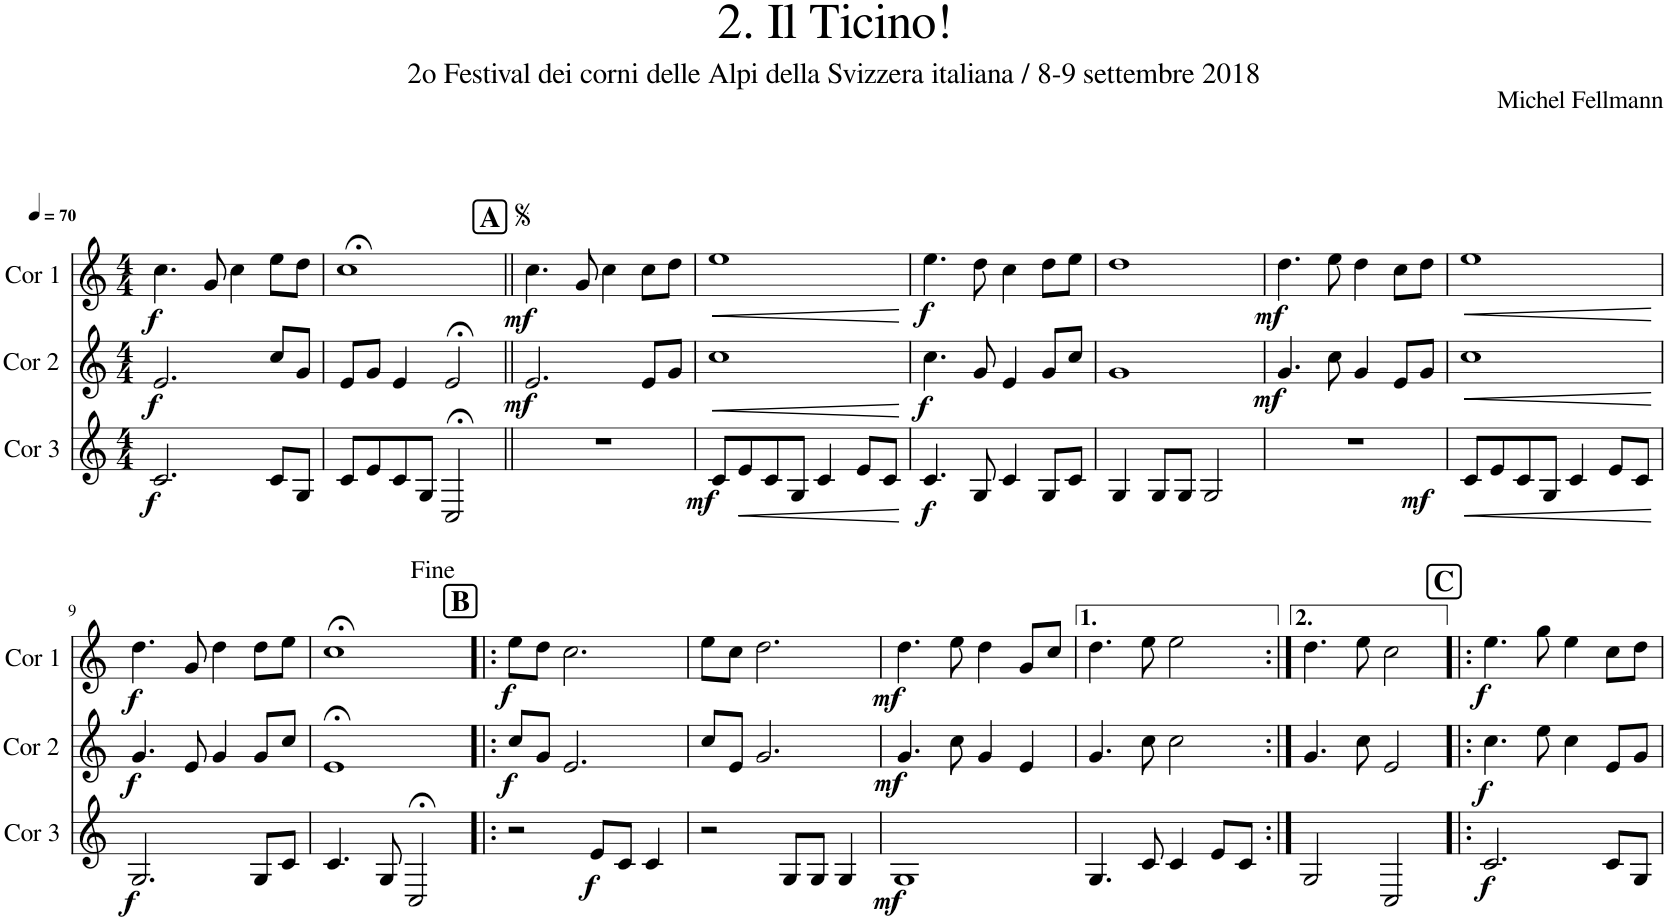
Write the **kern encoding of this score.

**kern	**dynam	**kern	**dynam	**kern	**dynam
*part3	*part3	*part2	*part2	*part1	*part1
*staff3	*staff3	*staff2	*staff2	*staff1	*staff1
*I"Cor 3	*	*I"Cor 2	*	*I"Cor 1	*
*I'Cor 3	*	*I'Cor 2	*	*I'Cor 1	*
*clefG2	*	*clefG2	*	*clefG2	*
*Trd4c7	*	*Trd4c7	*	*Trd4c7	*
*k[]	*	*k[]	*	*k[]	*
*M4/4	*	*M4/4	*	*M4/4	*
*MM70	*	*MM70	*	*MM70	*
=1	=1	=1	=1	=1	=1
!	!LO:DY:b	!	!LO:DY:b	!	!LO:DY:b
2.c/	f	2.e/	f	4.cc\	f
.	.	.	.	8g/	.
.	.	.	.	4cc\	.
8c/L	.	8cc/L	.	8ee\L	.
8G/J	.	8g/J	.	8dd\J	.
=2	=2	=2	=2	=2	=2
8c/L	.	8e/L	.	1cc;<	.
8e/	.	8g/J	.	.	.
8c/	.	4e/	.	.	.
8G/J	.	.	.	.	.
2C;</	.	2e;</	.	.	.
!!LO:REH:place=s1:a:B:cj:fs=14:t=A
=3||	=3||	=3||	=3||	=3||	=3||
!	!	!	!LO:DY:b	!	!LO:DY:b
1r	.	2.e/	mf	4.cc\	mf
.	.	.	.	8g/	.
.	.	.	.	4cc\	.
.	.	8e/L	.	8cc\L	.
.	.	8g/J	.	8dd\J	.
=4	=4	=4	=4	=4	=4
!	!LO:DY:b	!	!LO:HP:b	!	!LO:HP:b
8c/L	mf	1cc	<	1ee	<
!	!LO:HP:b	!	!	!	!
8e/	<	.	.	.	.
8c/	.	.	.	.	.
8G/J	.	.	.	.	.
4c/	.	.	.	.	.
8e/L	.	.	.	.	.
8c/J	.	.	.	.	.
.	[	.	[	.	[
=5	=5	=5	=5	=5	=5
!	!LO:DY:b	!	!LO:DY:b	!	!LO:DY:b
4.c/	f	4.cc\	f	4.ee\	f
8G/	.	8g/	.	8dd\	.
4c/	.	4e/	.	4cc\	.
8G/L	.	8g/L	.	8dd\L	.
8c/J	.	8cc/J	.	8ee\J	.
=6	=6	=6	=6	=6	=6
4G/	.	1g	.	1dd	.
8G/L	.	.	.	.	.
8G/J	.	.	.	.	.
2G/	.	.	.	.	.
=7	=7	=7	=7	=7	=7
!	!LO:DY:b	!	!LO:DY:b	!	!LO:DY:b
1r	mf	4.g/	mf	4.dd\	mf
.	.	8cc\	.	8ee\	.
.	.	4g/	.	4dd\	.
.	.	8e/L	.	8cc\L	.
.	.	8g/J	.	8dd\J	.
=8	=8	=8	=8	=8	=8
!	!LO:HP:b	!	!LO:HP:b	!	!LO:HP:b
8c/L	<	1cc	<	1ee	<
8e/	.	.	.	.	.
8c/	.	.	.	.	.
8G/J	.	.	.	.	.
4c/	.	.	.	.	.
8e/L	.	.	.	.	.
8c/J	.	.	.	.	.
.	[	.	[	.	[
!!LO:LB:g=z
=9	=9	=9	=9	=9	=9
!	!LO:DY:b	!	!LO:DY:b	!	!LO:DY:b
2.G/	f	4.g/	f	4.dd\	f
.	.	8e/	.	8g/	.
.	.	4g/	.	4dd\	.
8G/L	.	8g/L	.	8dd\L	.
8c/J	.	8cc/J	.	8ee\J	.
=10	=10	=10	=10	=10	=10
4.c/	.	1e;<	.	1cc;<	.
8G/	.	.	.	.	.
2C;</	.	.	.	.	.
!!LO:REH:place=s1:a:B:cj:fs=14:t=B
=11!|:	=11!|:	=11!|:	=11!|:	=11!|:	=11!|:
!	!	!	!LO:DY:b	!	!LO:DY:b
2r	.	8cc/L	f	8ee\L	f
.	.	8g/J	.	8dd\J	.
.	.	2.e/	.	2.cc\	.
!	!LO:DY:b	!	!	!	!
8e/L	f	.	.	.	.
8c/J	.	.	.	.	.
4c/	.	.	.	.	.
=12	=12	=12	=12	=12	=12
2r	.	8cc/L	.	8ee\L	.
.	.	8e/J	.	8cc\J	.
.	.	2.g/	.	2.dd\	.
8G/L	.	.	.	.	.
8G/J	.	.	.	.	.
4G/	.	.	.	.	.
=13	=13	=13	=13	=13	=13
!	!LO:DY:b	!	!LO:DY:b	!	!LO:DY:b
1G	mf	4.g/	mf	4.dd\	mf
.	.	8cc\	.	8ee\	.
.	.	4g/	.	4dd\	.
.	.	4e/	.	8g/L	.
.	.	.	.	8cc/J	.
=14	=14	=14	=14	=14	=14
4.G/	.	4.g/	.	4.dd\	.
8c/	.	8cc\	.	8ee\	.
4c/	.	2cc\	.	2ee\	.
8e/L	.	.	.	.	.
8c/J	.	.	.	.	.
=15:|!	=15:|!	=15:|!	=15:|!	=15:|!	=15:|!
2G/	.	4.g/	.	4.dd\	.
.	.	8cc\	.	8ee\	.
2C/	.	2e/	.	2cc\	.
!!LO:REH:place=s1:a:B:cj:fs=14:t=C
=16!|:	=16!|:	=16!|:	=16!|:	=16!|:	=16!|:
!	!LO:DY:b	!	!LO:DY:b	!	!LO:DY:b
2.c/	f	4.cc\	f	4.ee\	f
.	.	8ee\	.	8gg\	.
.	.	4cc\	.	4ee\	.
8c/L	.	8e/L	.	8cc\L	.
8G/J	.	8g/J	.	8dd\J	.
=	=	=	=	=	=
*-	*-	*-	*-	*-	*-
